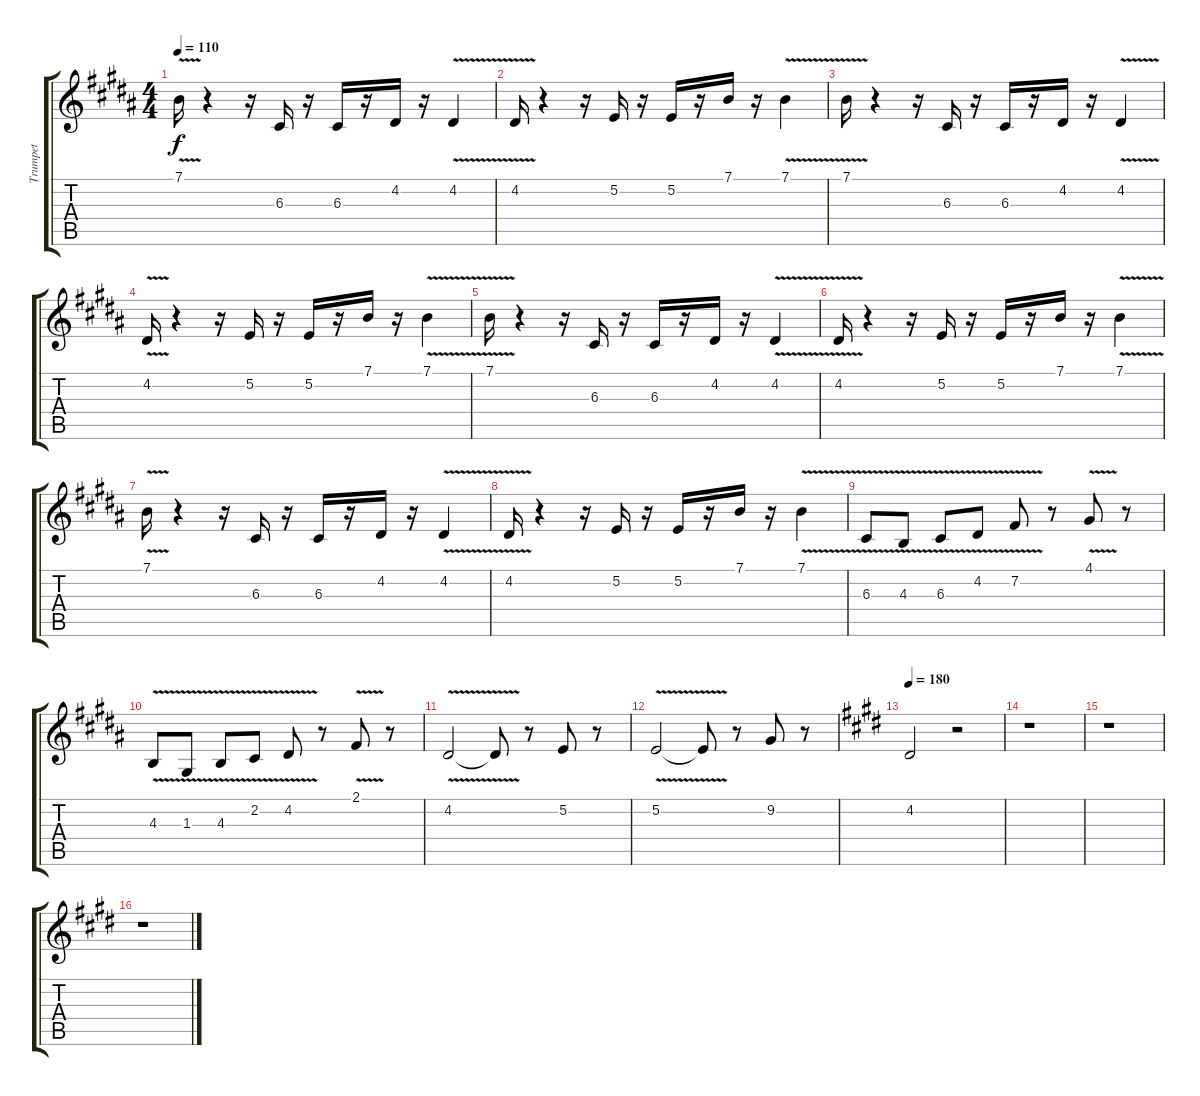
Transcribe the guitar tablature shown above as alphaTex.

\track ("Trumpet" "Trumpet") {instrument trumpet}
\staff {score tabs}
\tuning (E4 B3 G3 D3 A2 E2) {hide}
\ts (4 4)
\tempo 110
\clef g2
\ks b
7.1{v}.16{dy f} r.4 r.16 6.3.16 r.16 6.3.16 r.16 4.2.16 r.16 4.2{v}.4 |
4.2{v}.16 r.4 r.16 5.2.16 r.16 5.2.16 r.16 7.1.16 r.16 7.1{v}.4 |
7.1{v}.16 r.4 r.16 6.3.16 r.16 6.3.16 r.16 4.2.16 r.16 4.2{v}.4 |
4.2{v}.16 r.4 r.16 5.2.16 r.16 5.2.16 r.16 7.1.16 r.16 7.1{v}.4 |
7.1{v}.16 r.4 r.16 6.3.16 r.16 6.3.16 r.16 4.2.16 r.16 4.2{v}.4 |
4.2{v}.16 r.4 r.16 5.2.16 r.16 5.2.16 r.16 7.1.16 r.16 7.1{v}.4 |
7.1{v}.16 r.4 r.16 6.3.16 r.16 6.3.16 r.16 4.2.16 r.16 4.2{v}.4 |
4.2{v}.16 r.4 r.16 5.2.16 r.16 5.2.16 r.16 7.1.16 r.16 7.1{v}.4 |
6.3{v}.8 4.3{v}.8 6.3{v}.8 4.2{v}.8 7.2{v}.8 r.8 4.1{v}.8 r.8 |
4.3{v}.8 1.3{v}.8 4.3{v}.8 2.2{v}.8 4.2{v}.8 r.8 2.1{v}.8 r.8 |
4.2{v}.2 4.2{t}.8 r.8 5.2.8 r.8 |
5.2{v}.2 5.2{t}.8 r.8 9.2.8 r.8 |
\tempo 180
\ks e
4.2.2 r.2 |
r.1 |
r.1 |
r.1
